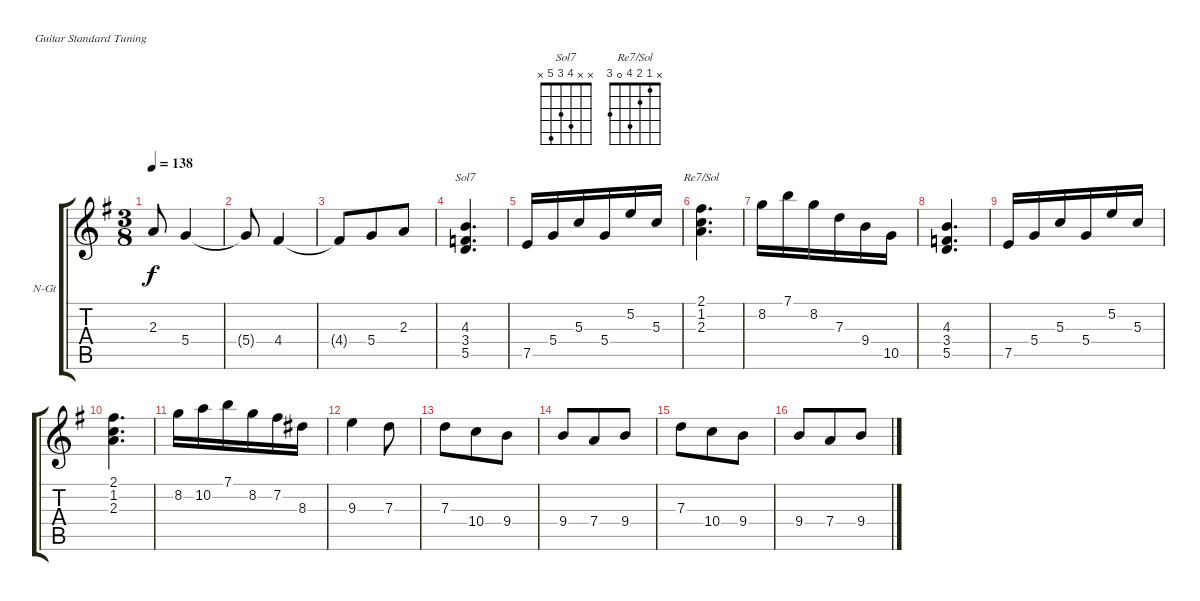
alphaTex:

\bracketExtendMode groupsimilarinstruments
\firstSystemTrackNameOrientation horizontal
\otherSystemsTrackNameOrientation horizontal
\track ("Acoustic guitar 1" "N-Gt") {instrument acousticguitarnylon}
\staff {score tabs}
\tuning (E4 B3 G3 D3 A2 E2)
\chord ("Sol7" x x 4 3 5 x) {showfingering false}
\chord ("Re7/Sol" x 1 2 4 0 3) {showfingering false}
\ts (3 8)
\tempo 138
\clef g2
\ks g
2.3{t}.8{dy f} 5.4.4 |
5.4{t}.8 4.4.4 |
4.4{t}.8 5.4.8 2.3.8 |
(4.3 3.4 5.5).4{d ch "Sol7"} |
7.5.16 5.4.16 5.3.16 5.4.16 5.2.16 5.3.16 |
(2.1 1.2 2.3).4{d ch "Re7/Sol"} |
8.2.16 7.1.16 8.2.16 7.3.16 9.4.16 10.5.16 |
(4.3 3.4 5.5).4{d} |
7.5.16 5.4.16 5.3.16 5.4.16 5.2.16 5.3.16 |
(2.1 1.2 2.3).4{d} |
8.2.16 10.2.16 7.1.16 8.2.16 7.2.16 8.3.16 |
9.3.4 7.3.8 |
7.3.8 10.4.8 9.4.8 |
9.4.8 7.4.8 9.4.8 |
7.3.8 10.4.8 9.4.8 |
9.4.8 7.4.8 9.4.8
